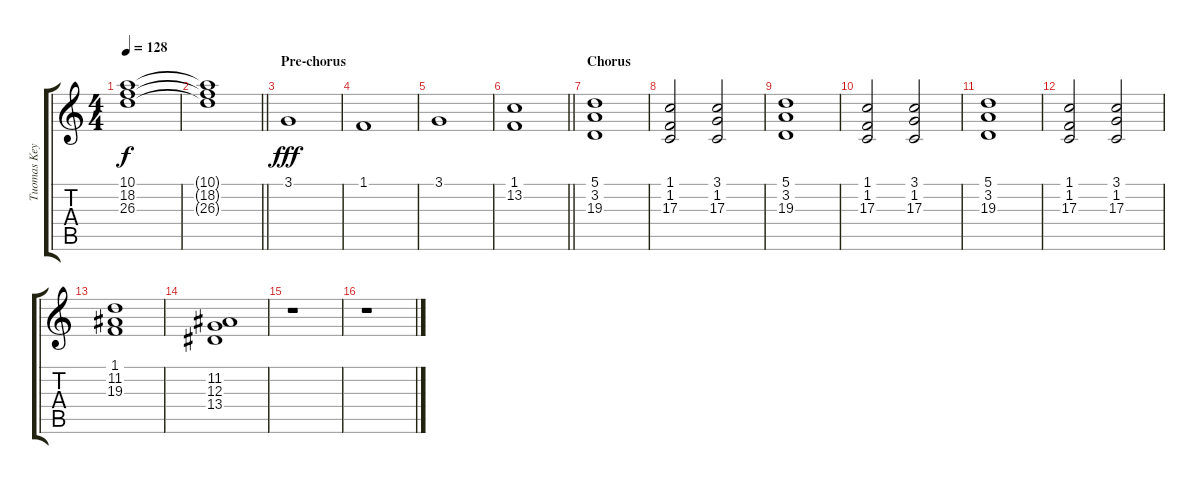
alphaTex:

\track ("Tuomas Keyboard 2" "Tuomas Key") {instrument pad2warm}
\staff {score tabs}
\tuning (E4 B3 G3 D3 A2 E2) {hide}
\ts (4 4)
\tempo 128
\clef g2
\ks c
(10.1 18.2 26.3).1{dy f} |
\barLineRight lightlight
(10.1{t} 18.2{t} 26.3{t}).1 |
\section ("" "Pre-chorus")
3.1.1{dy fff volume 12} |
1.1.1 |
3.1.1 |
\barLineRight lightlight
(1.1 13.2).1 |
\section ("" "Chorus")
(5.1 3.2 19.3).1{volume 10 instrument stringensemble1} |
(1.1 1.2 17.3).2 (3.1 1.2 17.3).2 |
(5.1 3.2 19.3).1 |
(1.1 1.2 17.3).2 (3.1 1.2 17.3).2 |
(5.1 3.2 19.3).1 |
(1.1 1.2 17.3).2 (3.1 1.2 17.3).2 |
(1.1 11.2 19.3).1 |
(11.2 12.3 13.4).1 |
r.1 |
r.1
